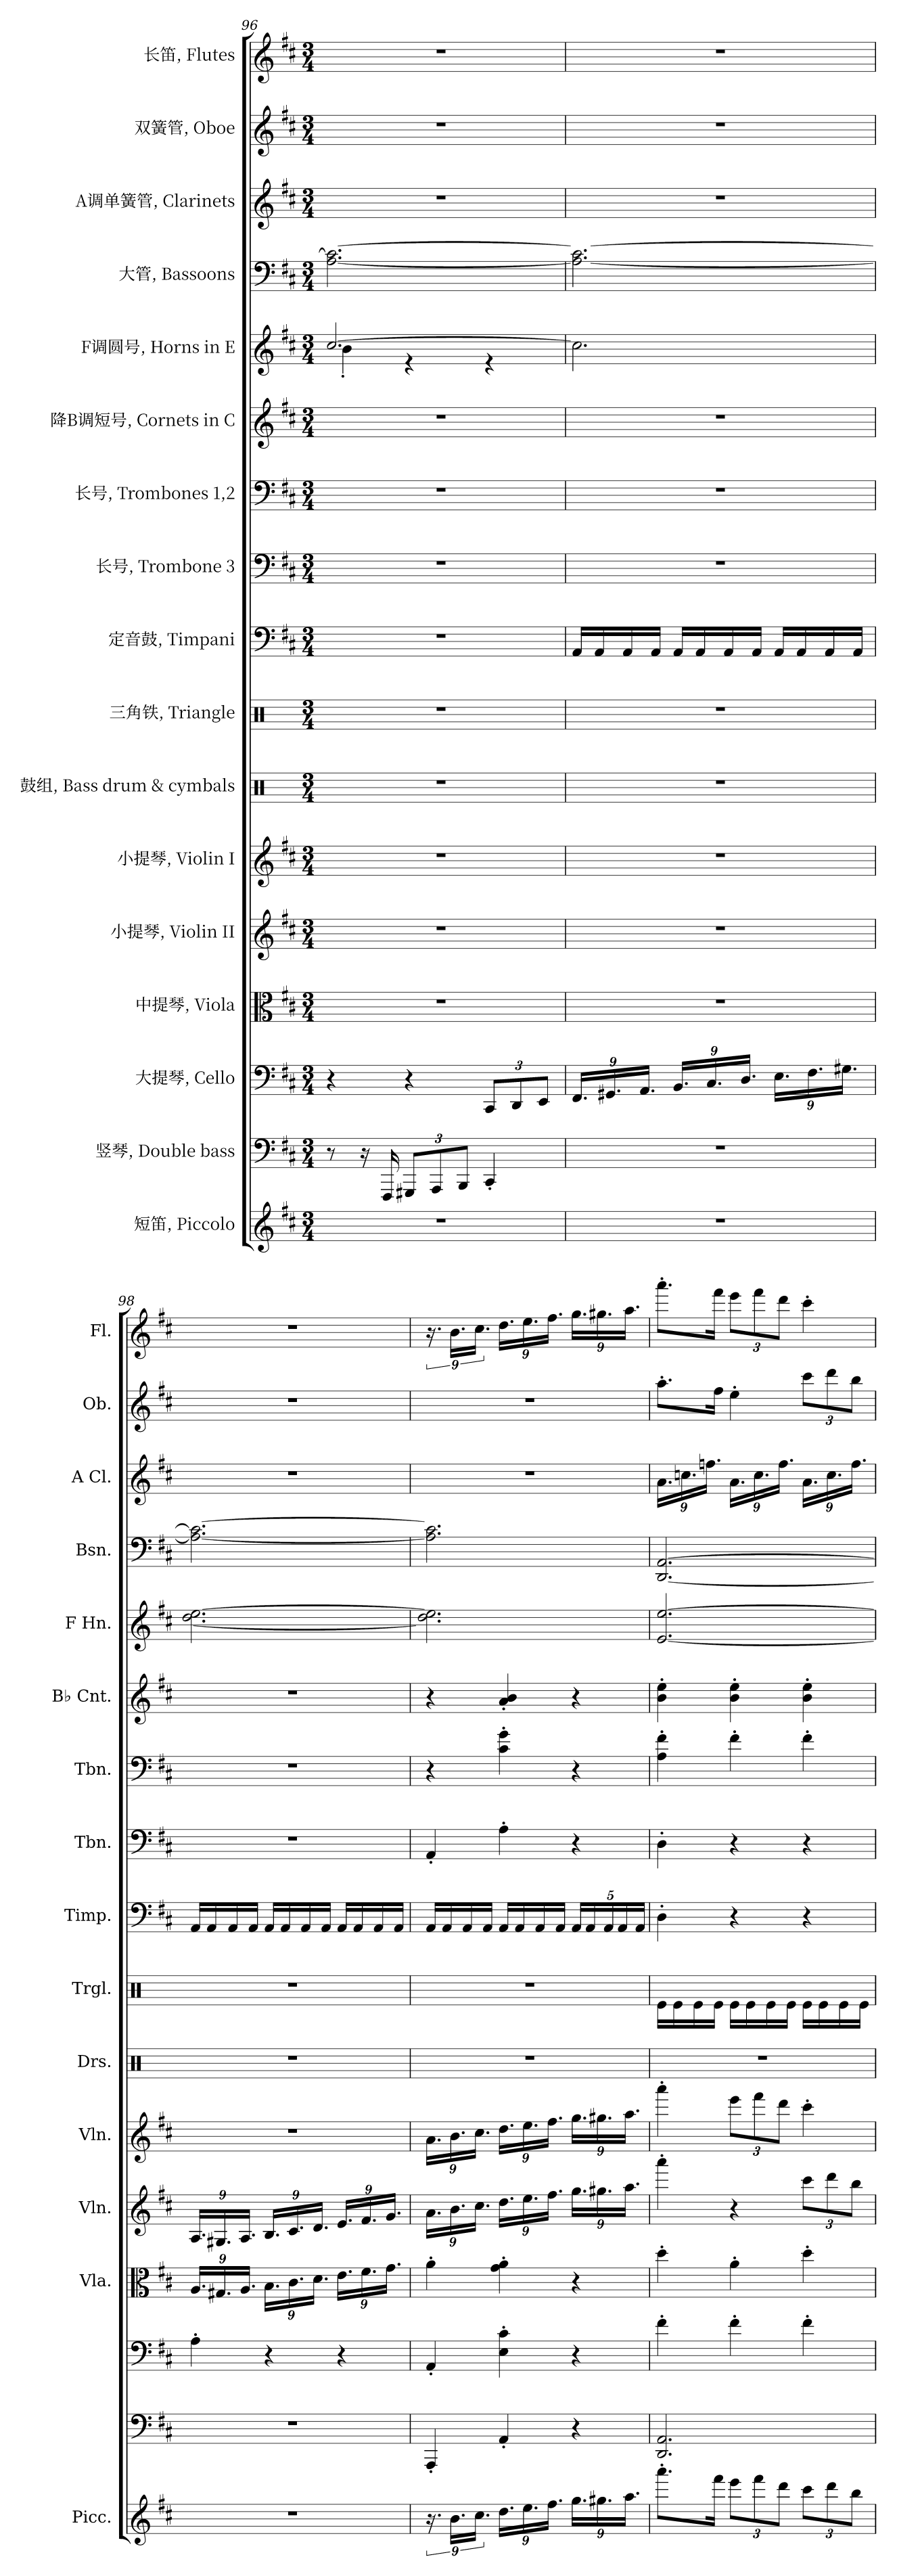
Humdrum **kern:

**kern	**kern	**kern	**kern	**kern	**kern	**kern	**kern	**kern	**kern	**kern	**kern	**kern	**kern	**kern	**kern	**kern
*part17	*part16	*part15	*part14	*part13	*part12	*part11	*part10	*part9	*part8	*part7	*part6	*part5	*part4	*part3	*part2	*part1
*staff17	*staff16	*staff15	*staff14	*staff13	*staff12	*staff11	*staff10	*staff9	*staff8	*staff7	*staff6	*staff5	*staff4	*staff3	*staff2	*staff1
*I"短笛, Piccolo	*I"竖琴, Double bass	*I"大提琴, Cello	*I"中提琴, Viola	*I"小提琴, Violin II	*I"小提琴, Violin I	*I"鼓组, Bass drum &amp; cymbals	*I"三角铁, Triangle	*I"定音鼓, Timpani	*I"长号, Trombone 3	*I"长号, Trombones 1,2	*I"降B调短号, Cornets in C	*I"F调圆号, Horns in E	*I"大管, Bassoons	*I"A调单簧管, Clarinets	*I"双簧管, Oboe	*I"长笛, Flutes
*I'Picc.	*	*	*I'Vla.	*I'Vln.	*I'Vln.	*I'Drs.	*I'Trgl.	*I'Timp.	*I'Tbn.	*I'Tbn.	*I'B♭ Cnt.	*I'F Hn.	*I'Bsn.	*I'A Cl.	*I'Ob.	*I'Fl.
*clefG2	*clefF4	*clefF4	*clefC3	*clefG2	*clefG2	*clefX	*clefX	*clefF4	*clefF4	*clefF4	*clefG2	*clefG2	*clefF4	*clefG2	*clefG2	*clefG2
*ITrd-7c-12	*	*	*	*	*	*	*	*	*	*	*ITrd1c2	*ITrd4c7	*	*ITrd2c3	*	*
*k[f#c#]	*k[f#c#]	*k[f#c#]	*k[f#c#]	*k[f#c#]	*k[f#c#]	*k[]	*k[]	*k[f#c#]	*k[f#c#]	*k[f#c#]	*k[]	*k[f#]	*k[f#c#]	*k[f#c#g#d#a#]	*k[f#c#]	*k[f#c#]
*M3/4	*M3/4	*M3/4	*M3/4	*M3/4	*M3/4	*M3/4	*M3/4	*M3/4	*M3/4	*M3/4	*M3/4	*M3/4	*M3/4	*M3/4	*M3/4	*M3/4
=96	=96	=96	=96	=96	=96	=96	=96	=96	=96	=96	=96	=96	=96	=96	=96	=96
*	*	*	*	*	*	*	*	*	*	*	*	*^	*	*	*	*
2.r	8r	4r	2.r	2.r	2.r	2.r	2.r	2.r	2.r	2.r	2.r	[2.f#/	4e'\	[2.A\ 2.c#\_	2.r	2.r	2.r
.	16r	.	.	.	.	.	.	.	.	.	.	.	.	.	.	.	.
.	16FFF#/	.	.	.	.	.	.	.	.	.	.	.	.	.	.	.	.
*	*Xbrackettup	*	*	*	*	*	*	*	*	*	*	*	*	*	*	*	*
.	12GGG#X/L	4r	.	.	.	.	.	.	.	.	.	.	4r	.	.	.	.
.	12AAA/	.	.	.	.	.	.	.	.	.	.	.	.	.	.	.	.
.	12BBB/J	.	.	.	.	.	.	.	.	.	.	.	.	.	.	.	.
*	*	*Xbrackettup	*	*	*	*	*	*	*	*	*	*	*	*	*	*	*
.	4CC#'/	12CC#/L	.	.	.	.	.	.	.	.	.	.	4r	.	.	.	.
.	.	12DD/	.	.	.	.	.	.	.	.	.	.	.	.	.	.	.
.	.	12EE/J	.	.	.	.	.	.	.	.	.	.	.	.	.	.	.
*	*	*	*	*	*	*	*	*	*	*	*	*v	*v	*	*	*	*
=97	=97	=97	=97	=97	=97	=97	=97	=97	=97	=97	=97	=97	=97	=97	=97	=97
2.r	2.r	18.FF#/LL	2.r	2.r	2.r	2.r	2.r	16AA/LL	2.r	2.r	2.r	2.f#\]	2.A\_ 2.c#\_	2.r	2.r	2.r
.	.	.	.	.	.	.	.	16AA/	.	.	.	.	.	.	.	.
.	.	18.GG#X/	.	.	.	.	.	.	.	.	.	.	.	.	.	.
.	.	.	.	.	.	.	.	16AA/	.	.	.	.	.	.	.	.
.	.	18.AA/JJ	.	.	.	.	.	.	.	.	.	.	.	.	.	.
.	.	.	.	.	.	.	.	16AA/JJ	.	.	.	.	.	.	.	.
.	.	18.BB/LL	.	.	.	.	.	16AA/LL	.	.	.	.	.	.	.	.
.	.	.	.	.	.	.	.	16AA/	.	.	.	.	.	.	.	.
.	.	18.C#/	.	.	.	.	.	.	.	.	.	.	.	.	.	.
.	.	.	.	.	.	.	.	16AA/	.	.	.	.	.	.	.	.
.	.	18.D/JJ	.	.	.	.	.	.	.	.	.	.	.	.	.	.
.	.	.	.	.	.	.	.	16AA/JJ	.	.	.	.	.	.	.	.
.	.	18.E\LL	.	.	.	.	.	16AA/LL	.	.	.	.	.	.	.	.
.	.	.	.	.	.	.	.	16AA/	.	.	.	.	.	.	.	.
.	.	18.F#\	.	.	.	.	.	.	.	.	.	.	.	.	.	.
.	.	.	.	.	.	.	.	16AA/	.	.	.	.	.	.	.	.
.	.	18.G#X\JJ	.	.	.	.	.	.	.	.	.	.	.	.	.	.
.	.	.	.	.	.	.	.	16AA/JJ	.	.	.	.	.	.	.	.
!!LO:PB:g=z
=98	=98	=98	=98	=98	=98	=98	=98	=98	=98	=98	=98	=98	=98	=98	=98	=98
*	*	*	*Xbrackettup	*Xbrackettup	*	*	*	*	*	*	*	*	*	*	*	*
2.r	2.r	4A'\	18.A/LL	18.A/LL	2.r	2.r	2.r	16AA/LL	2.r	2.r	2.r	[2.g\ [2.a\	2.A\_ 2.c#\_	2.r	2.r	2.r
.	.	.	.	.	.	.	.	16AA/	.	.	.	.	.	.	.	.
.	.	.	18.G#X/	18.G#X/	.	.	.	.	.	.	.	.	.	.	.	.
.	.	.	.	.	.	.	.	16AA/	.	.	.	.	.	.	.	.
.	.	.	18.A/JJ	18.A/JJ	.	.	.	.	.	.	.	.	.	.	.	.
.	.	.	.	.	.	.	.	16AA/JJ	.	.	.	.	.	.	.	.
.	.	4r	18.B\LL	18.B/LL	.	.	.	16AA/LL	.	.	.	.	.	.	.	.
.	.	.	.	.	.	.	.	16AA/	.	.	.	.	.	.	.	.
.	.	.	18.c#\	18.c#/	.	.	.	.	.	.	.	.	.	.	.	.
.	.	.	.	.	.	.	.	16AA/	.	.	.	.	.	.	.	.
.	.	.	18.d\JJ	18.d/JJ	.	.	.	.	.	.	.	.	.	.	.	.
.	.	.	.	.	.	.	.	16AA/JJ	.	.	.	.	.	.	.	.
.	.	4r	18.e\LL	18.e/LL	.	.	.	16AA/LL	.	.	.	.	.	.	.	.
.	.	.	.	.	.	.	.	16AA/	.	.	.	.	.	.	.	.
.	.	.	18.f#\	18.f#/	.	.	.	.	.	.	.	.	.	.	.	.
.	.	.	.	.	.	.	.	16AA/	.	.	.	.	.	.	.	.
.	.	.	18.g\JJ	18.g/JJ	.	.	.	.	.	.	.	.	.	.	.	.
.	.	.	.	.	.	.	.	16AA/JJ	.	.	.	.	.	.	.	.
=99	=99	=99	=99	=99	=99	=99	=99	=99	=99	=99	=99	=99	=99	=99	=99	=99
*	*	*	*	*	*Xbrackettup	*	*	*	*	*	*	*	*	*	*	*
18.r	4AAA'/	4AA'/	4a'\	18.a\LL	18.a\LL	2.r	2.r	16AA/LL	4AA'/	4r	4r	2.g\] 2.a\]	2.A\] 2.c#\]	2.r	2.r	18.r
.	.	.	.	.	.	.	.	16AA/	.	.	.	.	.	.	.	.
18.bb\LL	.	.	.	18.b\	18.b\	.	.	.	.	.	.	.	.	.	.	18.b\LL
.	.	.	.	.	.	.	.	16AA/	.	.	.	.	.	.	.	.
18.ccc#\JJ	.	.	.	18.cc#\JJ	18.cc#\JJ	.	.	.	.	.	.	.	.	.	.	18.cc#\JJ
.	.	.	.	.	.	.	.	16AA/JJ	.	.	.	.	.	.	.	.
18.ddd\LL	4AA'/	4E\' 4c#\'	4g\' 4a\'	18.dd\LL	18.dd\LL	.	.	16AA/LL	4A'\	4c#\' 4g\'	4g/' 4a/'	.	.	.	.	18.dd\LL
.	.	.	.	.	.	.	.	16AA/	.	.	.	.	.	.	.	.
18.eee\	.	.	.	18.ee\	18.ee\	.	.	.	.	.	.	.	.	.	.	18.ee\
.	.	.	.	.	.	.	.	16AA/	.	.	.	.	.	.	.	.
18.fff#\JJ	.	.	.	18.ff#\JJ	18.ff#\JJ	.	.	.	.	.	.	.	.	.	.	18.ff#\JJ
.	.	.	.	.	.	.	.	16AA/JJ	.	.	.	.	.	.	.	.
*	*	*	*	*	*	*	*	*Xbrackettup	*	*	*	*	*	*	*	*
18.ggg\LL	4r	4r	4r	18.gg\LL	18.gg\LL	.	.	20AA/LL	4r	4r	4r	.	.	.	.	18.gg\LL
.	.	.	.	.	.	.	.	20AA/	.	.	.	.	.	.	.	.
18.ggg#X\	.	.	.	18.gg#X\	18.gg#X\	.	.	.	.	.	.	.	.	.	.	18.gg#X\
.	.	.	.	.	.	.	.	20AA/	.	.	.	.	.	.	.	.
.	.	.	.	.	.	.	.	20AA/	.	.	.	.	.	.	.	.
18.aaa\JJ	.	.	.	18.aa\JJ	18.aa\JJ	.	.	.	.	.	.	.	.	.	.	18.aa\JJ
.	.	.	.	.	.	.	.	20AA/JJ	.	.	.	.	.	.	.	.
!!LO:PB:g=z
=100	=100	=100	=100	=100	=100	=100	=100	=100	=100	=100	=100	=100	=100	=100	=100	=100
*	*	*	*	*	*	*	*	*	*	*	*	*	*	*Xbrackettup	*	*
8.aaaa'\L	2.DD/ 2.AA/	4f#'\	4dd'\	4aaa'\	4aaa'\	2.r	16Re\LL	4D'\	4D'\	4A\' 4f#\'	4a\' 4dd\'	[2.A/ [2.a/	[2.DD/ [2.AA/	18.f#\LL	8.aa'\L	8.aaa'\L
.	.	.	.	.	.	.	16Re\	.	.	.	.	.	.	.	.	.
.	.	.	.	.	.	.	.	.	.	.	.	.	.	18.an\	.	.
.	.	.	.	.	.	.	16Re\	.	.	.	.	.	.	.	.	.
.	.	.	.	.	.	.	.	.	.	.	.	.	.	18.ddn\JJ	.	.
16ffff#\Jk	.	.	.	.	.	.	16Re\JJ	.	.	.	.	.	.	.	16ff#\Jk	16fff#\Jk
*Xbrackettup	*	*	*	*	*	*	*	*	*	*	*	*	*	*	*	*Xbrackettup
12eeee\L	.	4f#'\	4a'\	4r	12eee\L	.	16Re\LL	4r	4r	4f#'\	4a\' 4dd\'	.	.	18.f#\LL	4ee'\	12eee\L
.	.	.	.	.	.	.	16Re\	.	.	.	.	.	.	.	.	.
12ffff#\	.	.	.	.	12fff#\	.	.	.	.	.	.	.	.	18.a\	.	12fff#\
.	.	.	.	.	.	.	16Re\	.	.	.	.	.	.	.	.	.
12dddd\J	.	.	.	.	12ddd\J	.	.	.	.	.	.	.	.	18.dd\JJ	.	12ddd\J
.	.	.	.	.	.	.	16Re\JJ	.	.	.	.	.	.	.	.	.
*	*	*	*	*	*	*	*	*	*	*	*	*	*	*	*Xbrackettup	*
12cccc#\L	.	4f#'\	4dd'\	12ccc#\L	4ccc#'\	.	16Re\LL	4r	4r	4f#'\	4a\' 4dd\'	.	.	18.f#\LL	12ccc#\L	4ccc#'\
.	.	.	.	.	.	.	16Re\	.	.	.	.	.	.	.	.	.
12dddd\	.	.	.	12ddd\	.	.	.	.	.	.	.	.	.	18.a\	12ddd\	.
.	.	.	.	.	.	.	16Re\	.	.	.	.	.	.	.	.	.
12bbb\J	.	.	.	12bb\J	.	.	.	.	.	.	.	.	.	18.dd\JJ	12bb\J	.
.	.	.	.	.	.	.	16Re\JJ	.	.	.	.	.	.	.	.	.
=	=	=	=	=	=	=	=	=	=	=	=	=	=	=	=	=
*-	*-	*-	*-	*-	*-	*-	*-	*-	*-	*-	*-	*-	*-	*-	*-	*-
